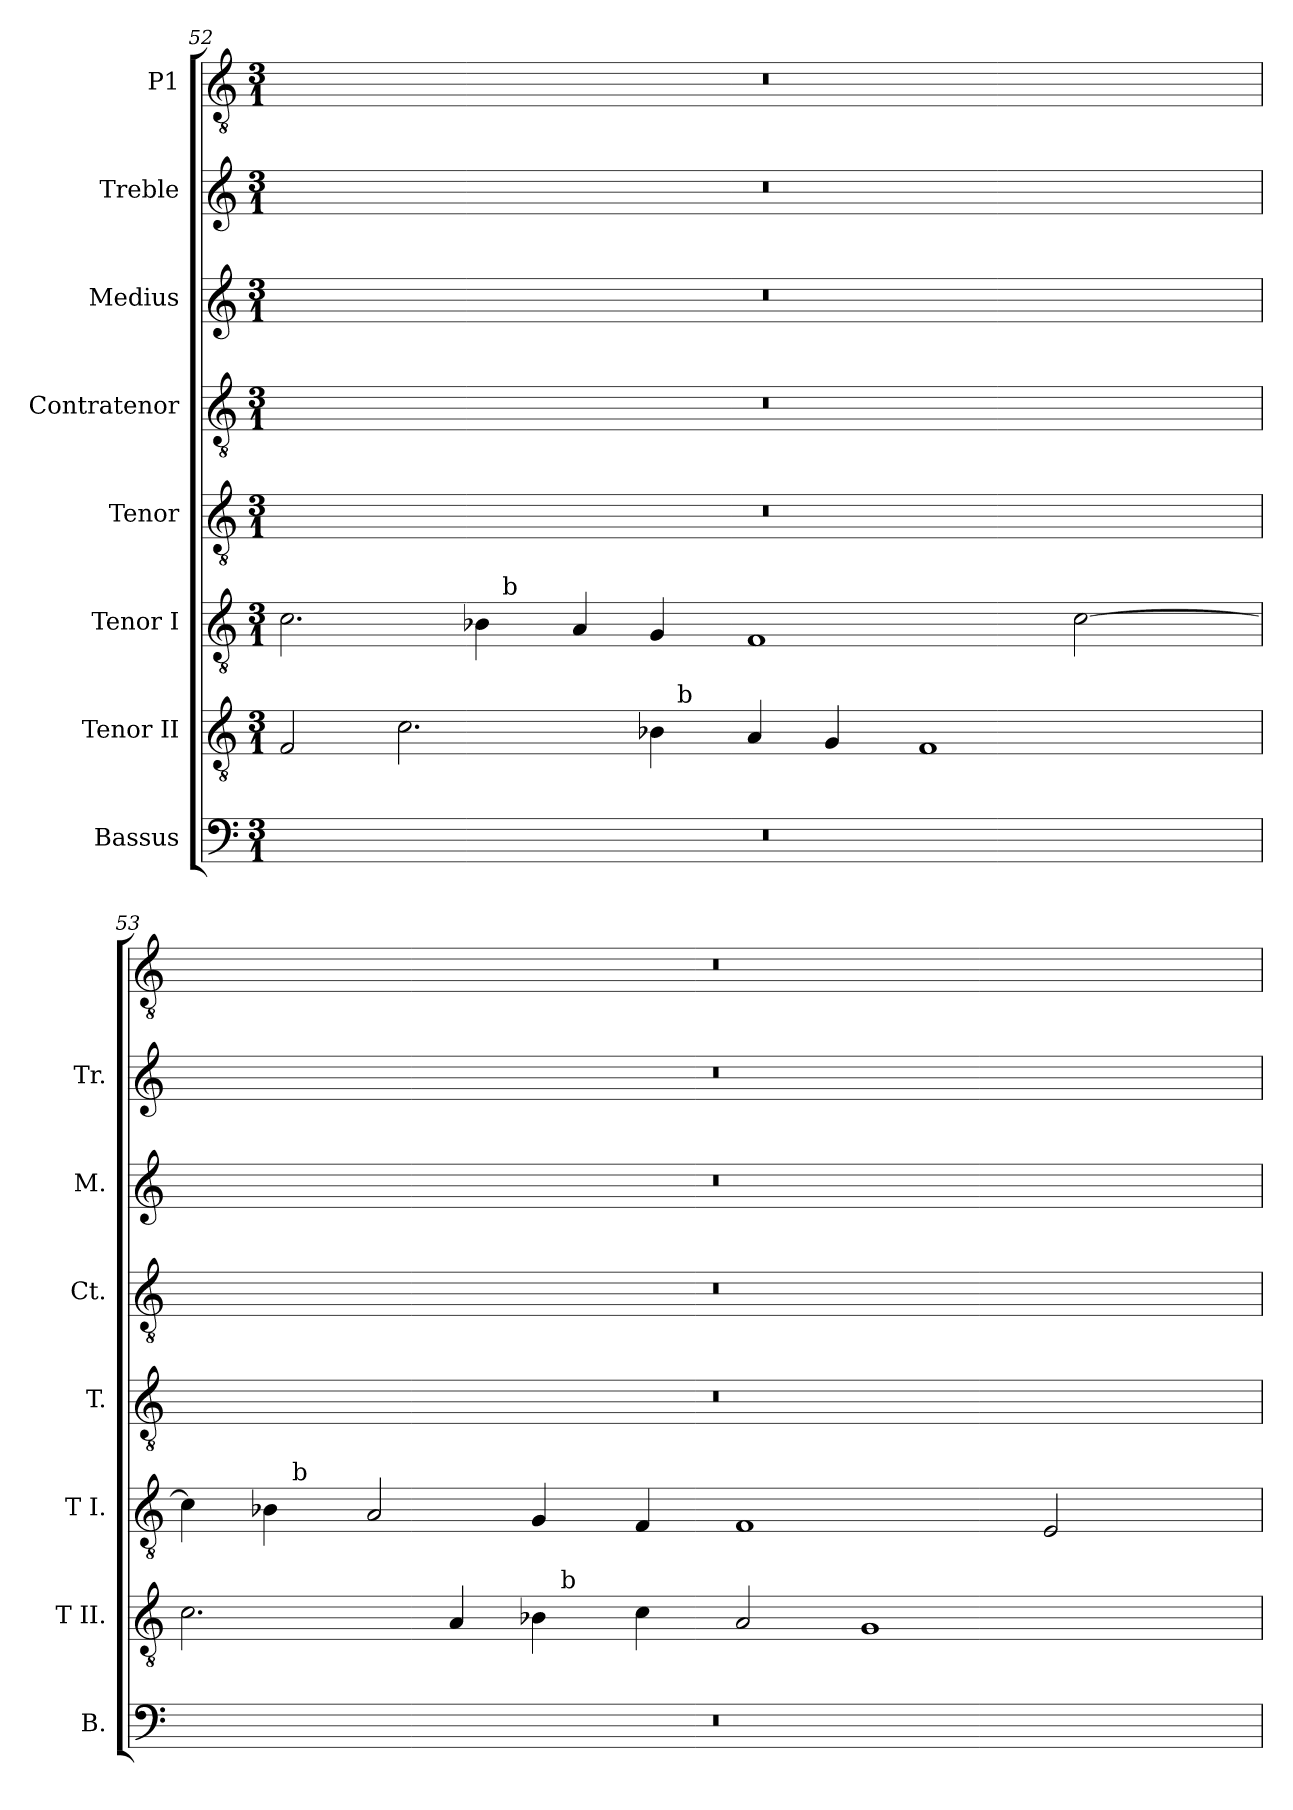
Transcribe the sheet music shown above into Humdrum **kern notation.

**kern	**kern	**kern	**kern	**kern	**kern	**kern	**kern
*part8	*part7	*part6	*part5	*part4	*part3	*part2	*part1
*staff8	*staff7	*staff6	*staff5	*staff4	*staff3	*staff2	*staff1
*I"Bassus	*I"Tenor II	*I"Tenor I	*I"Tenor	*I"Contratenor	*I"Medius	*I"Treble	*I"P1
*I'B.	*I'T II.	*I'T I.	*I'T.	*I'Ct.	*I'M.	*I'Tr.	*
*clefF4	*clefGv2	*clefGv2	*clefGv2	*clefGv2	*clefG2	*clefG2	*clefGv2
*	*ITrd7c12	*ITrd7c12	*ITrd7c12	*ITrd7c12	*	*	*ITrd7c12
*k[]	*k[]	*k[]	*k[]	*k[]	*k[]	*k[]	*k[]
*C:	*C:	*C:	*C:	*C:	*C:	*C:	*C:
*M3/1	*M3/1	*M3/1	*M3/1	*M3/1	*M3/1	*M3/1	*M3/1
=52	=52	=52	=52	=52	=52	=52	=52
!LO:N:vis=1	!	!	!LO:N:vis=1	!LO:N:vis=1	!LO:N:vis=1	!LO:N:vis=1	!LO:N:vis=1
*	*^	*^	*	*	*	*	*
0.r	2FFi/	1ryy	2.Ci\	2ryy	0.r	0.r	0.r	0.r	0.r
.	2.Ci\	.	.	4ryy	.	.	.	.	.
.	.	.	4BB-i\	32ryy	.	.	.	.	.
.	.	.	.	256ryy	.	.	.	.	.
!	!	!	!	!LO:TX:a:t=b	!	!	!	!	!
.	.	.	.	1ryy	.	.	.	.	.
.	.	4ryy	4AAi/	.	.	.	.	.	.
.	4BB-i\	32ryy	4GGi/	.	.	.	.	.	.
.	.	256ryy	.	.	.	.	.	.	.
!	!	!LO:TX:a:t=b	!	!	!	!	!	!	!
.	.	1ryy	.	.	.	.	.	.	.
.	4AAi/	.	1FFi	.	.	.	.	.	.
.	4GGi/	.	.	.	.	.	.	.	.
.	.	.	.	1ryy	.	.	.	.	.
.	1FFi	.	.	.	.	.	.	.	.
.	.	2ryy	.	.	.	.	.	.	.
.	.	.	[>2Ci\	.	.	.	.	.	.
.	.	8ryy	.	8ryy	.	.	.	.	.
.	.	16ryy	.	16ryy	.	.	.	.	.
.	.	64..ryy	.	64..ryy	.	.	.	.	.
!!LO:LB:g=z
=53`	=53`	=53`	=53`	=53`	=53`	=53`	=53`	=53`	=53`
!LO:N:vis=1	!	!	!	!	!LO:N:vis=1	!LO:N:vis=1	!LO:N:vis=1	!LO:N:vis=1	!LO:N:vis=1
0.r	2.Ci\	1ryy	4Ci\]	4ryy	0.r	0.r	0.r	0.r	0.r
.	.	.	4BB-i\	32ryy	.	.	.	.	.
.	.	.	.	256ryy	.	.	.	.	.
!	!	!	!	!LO:TX:a:t=b	!	!	!	!	!
.	.	.	.	1ryy	.	.	.	.	.
.	.	.	2AAi/	.	.	.	.	.	.
.	4AAi/	.	.	.	.	.	.	.	.
.	4BB-i\	32ryy	4GGi/	.	.	.	.	.	.
.	.	256ryy	.	.	.	.	.	.	.
!	!	!LO:TX:a:t=b	!	!	!	!	!	!	!
.	.	1ryy	.	.	.	.	.	.	.
.	4Ci\	.	4FFi/	.	.	.	.	.	.
.	.	.	.	1ryy	.	.	.	.	.
.	2AAi/	.	1FFi	.	.	.	.	.	.
.	1GGi	.	.	.	.	.	.	.	.
.	.	2ryy	.	.	.	.	.	.	.
.	.	.	.	2ryy	.	.	.	.	.
.	.	.	2EEi/	.	.	.	.	.	.
.	.	4ryy	.	.	.	.	.	.	.
.	.	8ryy	.	8ryy	.	.	.	.	.
.	.	16ryy	.	16ryy	.	.	.	.	.
.	.	64..ryy	.	64..ryy	.	.	.	.	.
*	*v	*v	*	*	*	*	*	*	*
*	*	*v	*v	*	*	*	*	*
=`	=`	=`	=`	=`	=`	=`	=`
*-	*-	*-	*-	*-	*-	*-	*-
